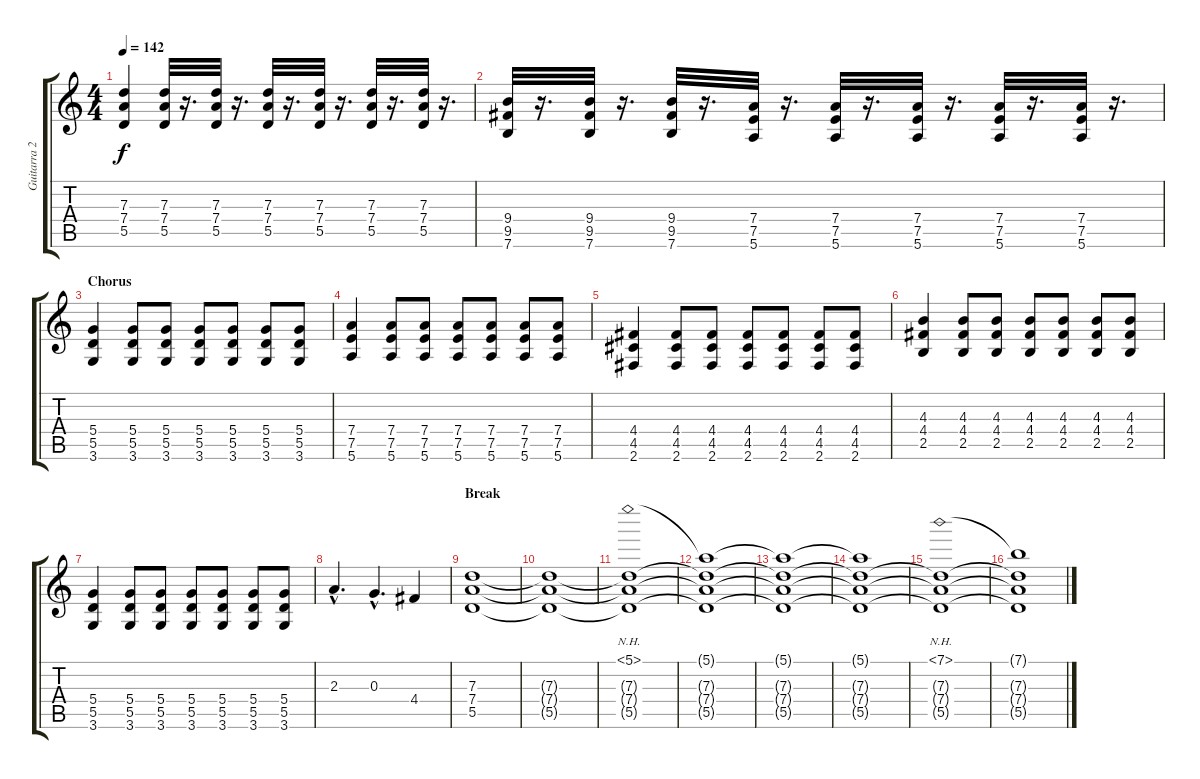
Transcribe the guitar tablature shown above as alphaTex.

\track ("Guitarra 2 - Erik" "Guitarra 2") {instrument distortionguitar}
\staff {score tabs}
\tuning (E4 B3 G3 D3 A2 E2) {hide}
\ts (4 4)
\tempo 142
\clef g2
\ks c
(7.3 7.4 5.5).4{dy f} (7.3 7.4 5.5).32 r.16{d} (7.3 7.4 5.5).32 r.16{d} (7.3 7.4 5.5).32 r.16{d} (7.3 7.4 5.5).32 r.16{d} (7.3 7.4 5.5).32 r.16{d} (7.3 7.4 5.5).32 r.16{d} |
(9.4 9.5 7.6).32 r.16{d} (9.4 9.5 7.6).32 r.16{d} (9.4 9.5 7.6).32 r.16{d} (7.4 7.5 5.6).32 r.16{d} (7.4 7.5 5.6).32 r.16{d} (7.4 7.5 5.6).32 r.16{d} (7.4 7.5 5.6).32 r.16{d} (7.4 7.5 5.6).32 r.16{d} |
\section ("" "Chorus")
(5.4 5.5 3.6).4 (5.4 5.5 3.6).8 (5.4 5.5 3.6).8 (5.4 5.5 3.6).8 (5.4 5.5 3.6).8 (5.4 5.5 3.6).8 (5.4 5.5 3.6).8 |
(7.4 7.5 5.6).4 (7.4 7.5 5.6).8 (7.4 7.5 5.6).8 (7.4 7.5 5.6).8 (7.4 7.5 5.6).8 (7.4 7.5 5.6).8 (7.4 7.5 5.6).8 |
(4.4 4.5 2.6).4 (4.4 4.5 2.6).8 (4.4 4.5 2.6).8 (4.4 4.5 2.6).8 (4.4 4.5 2.6).8 (4.4 4.5 2.6).8 (4.4 4.5 2.6).8 |
(4.3 4.4 2.5).4 (4.3 4.4 2.5).8 (4.3 4.4 2.5).8 (4.3 4.4 2.5).8 (4.3 4.4 2.5).8 (4.3 4.4 2.5).8 (4.3 4.4 2.5).8 |
(5.4 5.5 3.6).4 (5.4 5.5 3.6).8 (5.4 5.5 3.6).8 (5.4 5.5 3.6).8 (5.4 5.5 3.6).8 (5.4 5.5 3.6).8 (5.4 5.5 3.6).8 |
2.3{hac}.4{d} 0.3{hac}.4{d} 4.4.4 |
\section ("" "Break")
(7.3 7.4 5.5).1{volume 6} |
(7.3{t} 7.4{t} 5.5{t}).1 |
(5.1{nh} 7.3{t} 7.4{t} 5.5{t}).1{volume 12} |
(5.1{t} 7.3{t} 7.4{t} 5.5{t}).1 |
(5.1{t} 7.3{t} 7.4{t} 5.5{t}).1 |
(5.1{t} 7.3{t} 7.4{t} 5.5{t}).1 |
(7.1{nh} 7.3{t} 7.4{t} 5.5{t}).1 |
(7.1{t} 7.3{t} 7.4{t} 5.5{t}).1
